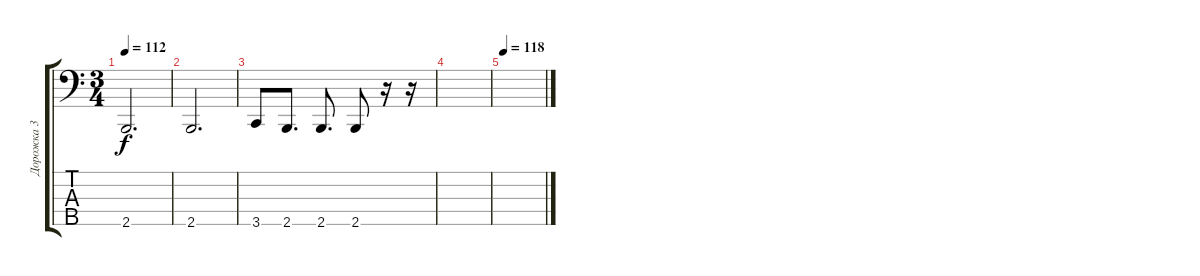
\track ("Дорожка 3" "Дорожка 3") {instrument electricbassfinger}
\staff {score tabs}
\tuning (F2 C2 G1 D1 A0) {hide}
\ts (3 4)
\tempo 112
\clef f4
\ks c
2.5.2{d dy f} |
2.5.2{d} |
3.5.8 2.5.8{d} 2.5.8{d} 2.5.8 r.16 r.16 |
|
\tempo 118
